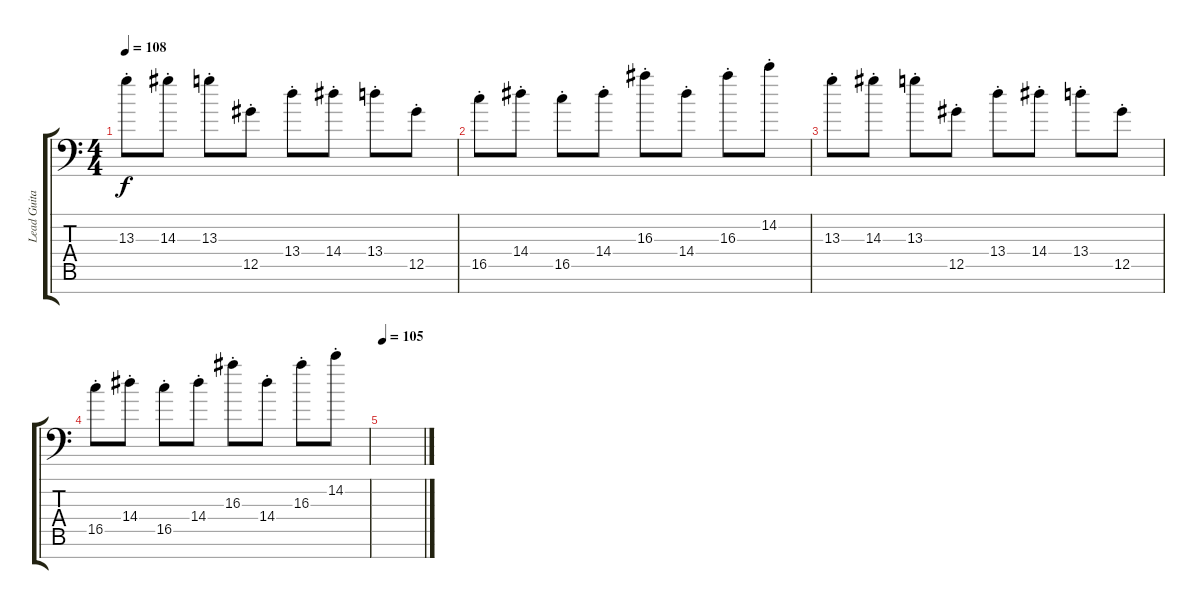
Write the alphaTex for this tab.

\track ("Lead Guitar" "Lead Guita") {instrument distortionguitar}
\staff {score tabs}
\tuning (Eb4 Bb3 Gb3 Db3 Ab2 Eb2 Ab1) {hide}
\ts (4 4)
\tempo 108
\clef f4
\ks c
13.3{st}.8{dy f} 14.3{st}.8 13.3{st}.8 12.5{st}.8 13.4{st}.8 14.4{st}.8 13.4{st}.8 12.5{st}.8 |
16.5{st}.8 14.4{st}.8 16.5{st}.8 14.4{st}.8 16.3{st}.8 14.4{st}.8 16.3{st}.8 14.2{st}.8 |
13.3{st}.8 14.3{st}.8 13.3{st}.8 12.5{st}.8 13.4{st}.8 14.4{st}.8 13.4{st}.8 12.5{st}.8 |
16.5{st}.8 14.4{st}.8 16.5{st}.8 14.4{st}.8 16.3{st}.8 14.4{st}.8 16.3{st}.8 14.2{st}.8 |
\tempo 105
